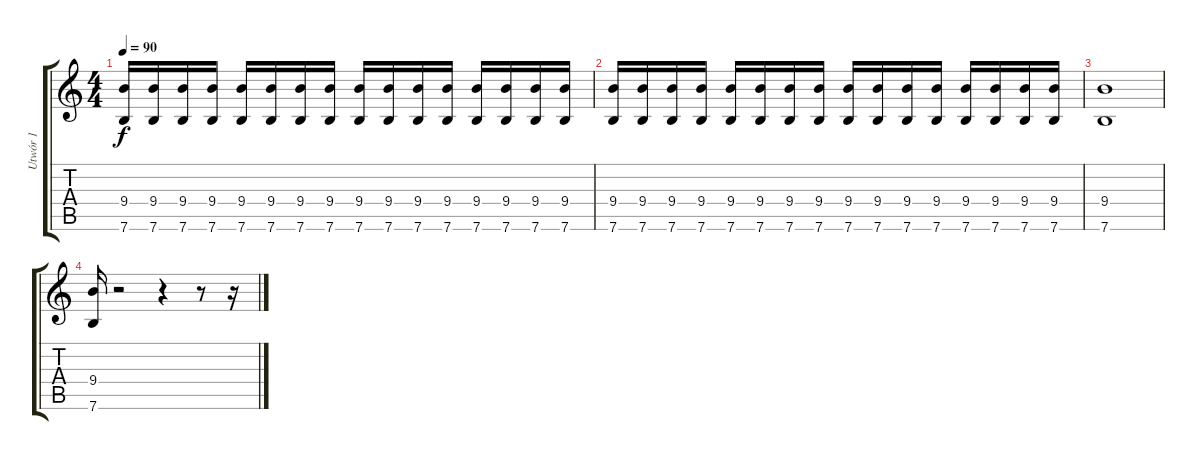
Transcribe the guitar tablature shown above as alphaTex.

\track ("Utwór 1" "Utwór 1") {instrument overdrivenguitar}
\staff {score tabs}
\tuning (E4 B3 G3 D3 A2 E2) {hide}
\ts (4 4)
\tempo 90
\clef g2
\ks c
(9.4 7.6).16{dy f} (9.4 7.6).16 (9.4 7.6).16 (9.4 7.6).16 (9.4 7.6).16 (9.4 7.6).16 (9.4 7.6).16 (9.4 7.6).16 (9.4 7.6).16 (9.4 7.6).16 (9.4 7.6).16 (9.4 7.6).16 (9.4 7.6).16 (9.4 7.6).16 (9.4 7.6).16 (9.4 7.6).16 |
(9.4 7.6).16 (9.4 7.6).16 (9.4 7.6).16 (9.4 7.6).16 (9.4 7.6).16 (9.4 7.6).16 (9.4 7.6).16 (9.4 7.6).16 (9.4 7.6).16 (9.4 7.6).16 (9.4 7.6).16 (9.4 7.6).16 (9.4 7.6).16 (9.4 7.6).16 (9.4 7.6).16 (9.4 7.6).16 |
(9.4 7.6).1 |
(9.4 7.6).16 r.2 r.4 r.8 r.16
